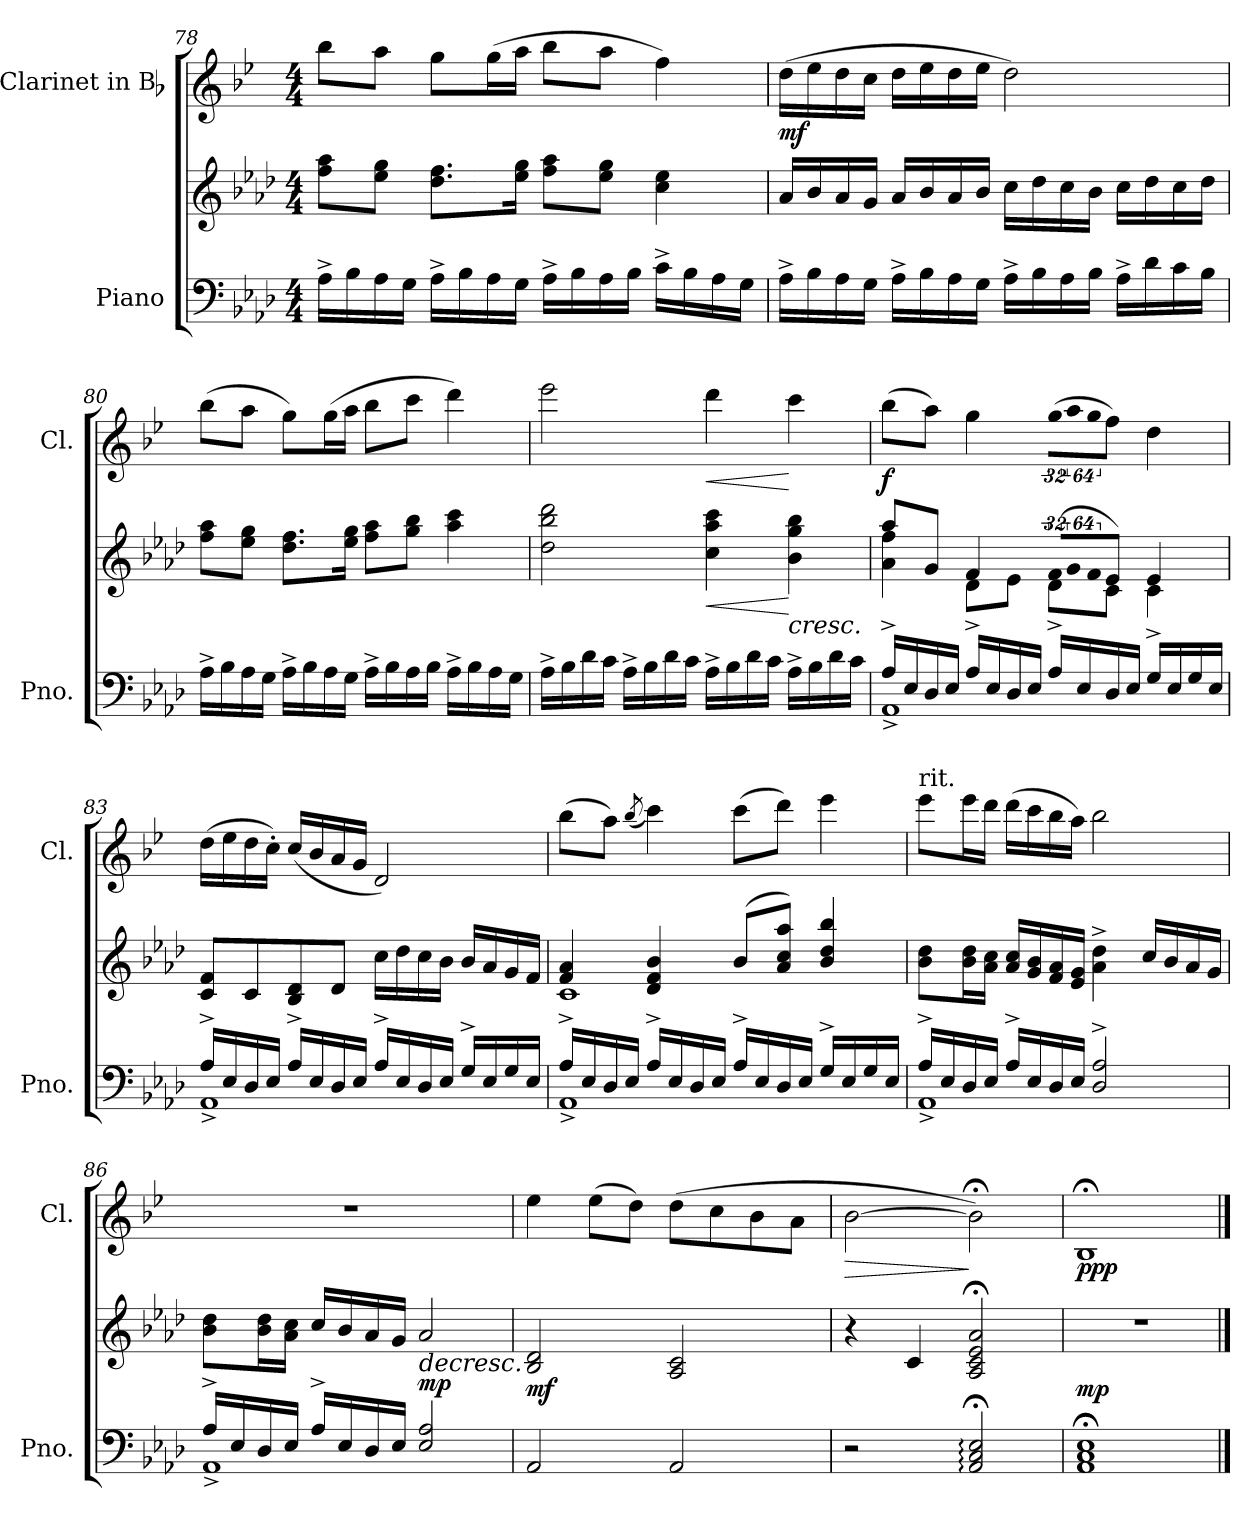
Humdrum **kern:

**kern	**kern	**dynam	**kern	**dynam
*part2	*part2	*part2	*part1	*part1
*staff3	*staff2	*staff2/3	*staff1	*staff1
*I"Piano	*	*	*I"Clarinet in Bb	*
*I'Pno.	*	*	*I'Cl.	*
*clefF4	*clefG2	*	*clefG2	*
*	*	*	*ITrd1c2	*
*k[b-e-a-d-]	*k[b-e-a-d-]	*	*k[b-e-a-d-]	*
*A-:	*A-:	*	*A-:	*
*M4/4	*M4/4	*	*M4/4	*
=78	=78	=78	=78	=78
16A-^i\LL	8ffi\ 8aa-iL	.	8aa-i\L	.
16B-i\	.	.	.	.
16A-i\	8ee-i\ 8ggiJ	.	8ggi\J	.
16Gi\JJ	.	.	.	.
16A-^i\LL	8.dd-i\ 8.ffiL	.	8ffi\L	.
16B-i\	.	.	.	.
16A-i\	.	.	(16ffi\L	.
16Gi\JJ	16ee-i\ 16ggiJk	.	16ggi\JJ	.
16A-^i\LL	8ffi\ 8aa-iL	.	8aa-i\L	.
16B-i\	.	.	.	.
16A-i\	8ee-i\ 8ggiJ	.	8ggi\J	.
16B-i\JJ	.	.	.	.
16c^i\LL	4cci\ 4ee-i	.	4ee-i\)	.
16B-i\	.	.	.	.
16A-i\	.	.	.	.
16Gi\JJ	.	.	.	.
!!LO:PB:g=z
=79	=79	=79	=79	=79
16A-^i\LL	16a-i/LL	.	(16cci\LL	mf
16B-i\	16b-i/	.	16dd-i\	.
16A-i\	16a-i/	.	16cci\	.
16Gi\JJ	16gi/JJ	.	16b-i\JJ	.
16A-^i\LL	16a-i/LL	.	16cci\LL	.
16B-i\	16b-i/	.	16dd-i\	.
16A-i\	16a-i/	.	16cci\	.
16Gi\JJ	16b-i/JJ	.	16dd-i\JJ	.
16A-^i\LL	16cci\LL	.	2cci\)	.
16B-i\	16dd-i\	.	.	.
16A-i\	16cci\	.	.	.
16B-i\JJ	16b-i\JJ	.	.	.
16A-^i\LL	16cci\LL	.	.	.
16d-i\	16dd-i\	.	.	.
16ci\	16cci\	.	.	.
16B-i\JJ	16dd-i\JJ	.	.	.
=80	=80	=80	=80	=80
16A-^i\LL	8ffi\ 8aa-iL	.	(8aa-i\L	.
16B-i\	.	.	.	.
16A-i\	8ee-i\ 8ggiJ	.	8ggi\J	.
16Gi\JJ	.	.	.	.
16A-^i\LL	8.dd-i\ 8.ffiL	.	8ffi\L)	.
16B-i\	.	.	.	.
16A-i\	.	.	(16ffi\L	.
16Gi\JJ	16ee-i\ 16ggiJk	.	16ggi\JJ	.
16A-^i\LL	8ffi\ 8aa-iL	.	8aa-i\L	.
16B-i\	.	.	.	.
16A-i\	8ggi\ 8bb-iJ	.	8bb-i\J	.
16B-i\JJ	.	.	.	.
16A-^i\LL	4aa-i\ 4ccci	.	4ccci\)	.
16B-i\	.	.	.	.
16A-i\	.	.	.	.
16Gi\JJ	.	.	.	.
!!LO:LB:g=z
=81	=81	=81	=81	=81
16A-^i\LL	2dd-i\ 2bb-i 2ddd-i	.	2ddd-i\	.
16B-i\	.	[	.	.
16d-i\	.	.	.	.
16ci\JJ	.	.	.	.
16A-^i\LL	.	.	.	.
16B-i\	.	.	.	.
16d-i\	.	.	.	.
16ci\JJ	.	.	.	.
!	!	!LO:HP:b	!	!LO:HP:b
16A-^i\LL	4cci\ 4aa-i 4ccci	<	4ccci\	<
16B-i\	.	.	.	.
16d-i\	.	.	.	.
16ci\JJ	.	.	.	.
!	!	!LO:HP:n=1:b	!	!
16A-^i\LL	4b-i\ 4ggi 4bb-i	[ <	4bb-i\	[
16B-i\	.	.	.	.
16d-i\	.	.	.	.
16ci\JJ	.	.	.	.
=82	=82	=82	=82	=82
*^	*^	*	*	*
16A-^i/LL	1AA-^i	8aa-i/L	4a-i\ 4ffi	mf mp	(8aa-i\L	f
16E-i/	.	.	.	.	.	.
16D-i/	.	8gi/J	.	.	8ggi\J)	.
16E-i/JJ	.	.	.	.	.	.
16A-^i/LL	.	4fi/	8d-i\L	.	4ffi\	.
16E-i/	.	.	.	.	.	.
16D-i/	.	.	8e-i\J	.	.	.
16E-i/JJ	.	.	.	.	.	.
!	!	!LO:N:vis=16	!	!	!LO:N:vis=16	!
16A-^i/LL	.	(512%21fi/LL	8d-i\L	.	(512%21ffi\LL	.
!	!	!LO:N:vis=16	!	!	!LO:N:vis=16	!
.	.	1024%43gi/	.	.	1024%43ggi\	.
16E-i/	.	.	.	.	.	.
!	!	!LO:N:vis=16	!	!	!LO:N:vis=16	!
.	.	1024%43fi/J	.	.	1024%43ffi\J	.
16D-i/	.	8e-i/J)	8ci\J	.	8ee-i\J)	.
16E-i/JJ	.	.	.	.	.	.
16G^i/LL	.	4e-i/	4ci\	.	4cci\	.
16E-i/	.	.	.	.	.	.
16Gi/	.	.	.	.	.	.
16E-i/JJ	.	.	.	.	.	.
*	*	*v	*v	*	*	*
!!LO:LB:g=z
=83	=83	=83	=83	=83	=83
16A-^i/LL	1AA-^i	8ci/ 8fiL	.	(16cci\LL	.
16E-i/	.	.	.	16dd-i\	.
16D-i/	.	8ci/	.	16cci\	.
16E-i/JJ	.	.	.	16b-'i\JJ)	.
16A-^i/LL	.	8B-i/ 8d-i	.	(16b-i/LL	.
16E-i/	.	.	.	16a-i/	.
16D-i/	.	8d-i/J	.	16gi/	.
16E-i/JJ	.	.	.	16fi/JJ	.
16A-^i/LL	.	16cci\LL	.	2ci/)	.
16E-i/	.	16dd-i\	.	.	.
16D-i/	.	16cci\	.	.	.
16E-i/JJ	.	16b-i\JJ	.	.	.
16G^i/LL	.	16b-i/LL	.	.	.
16E-i/	.	16a-i/	.	.	.
16Gi/	.	16gi/	.	.	.
16E-i/JJ	.	16fi/JJ	.	.	.
=84	=84	=84	=84	=84	=84
*	*	*^	*	*	*
16A-^i/LL	1AA-^i	4fi/ 4a-i	1ci	.	(8aa-i\L	.
16E-i/	.	.	.	.	.	.
16D-i/	.	.	.	.	8ggi\J)	.
16E-i/JJ	.	.	.	.	.	.
.	.	.	.	.	(8qaa-i/	.
16A-^i/LL	.	4d-i/ 4fi 4b-i	.	.	4bb-i\)	.
16E-i/	.	.	.	.	.	.
16D-i/	.	.	.	.	.	.
16E-i/JJ	.	.	.	.	.	.
16A-^i/LL	.	(8b-i/L	.	.	(8bb-i\L	.
16E-i/	.	.	.	.	.	.
16D-i/	.	8a-i/ 8cci 8aa-iJ)	.	.	8ccci\J)	.
16E-i/JJ	.	.	.	.	.	.
16G^i/LL	.	4b-i/ 4dd-i 4bb-i	.	.	4ddd-i\	.
16E-i/	.	.	.	.	.	.
16Gi/	.	.	.	.	.	.
16E-i/JJ	.	.	.	.	.	.
*	*	*v	*v	*	*	*
=85	=85	=85	=85	=85	=85
!	!	!	!	!LO:TX:t=rit.	!
16A-^i/LL	1AA-^i	8b-i\ 8dd-iL	.	8ddd-i\L	.
16E-i/	.	.	.	.	.
16D-i/	.	16b-i\ 16dd-iL	.	16ddd-i\L	.
16E-i/JJ	.	16a-i\ 16cciJJ	.	16ccci\JJ	.
16A-^i/LL	.	16a-i/ 16cciLL	.	(16ccci\LL	.
16E-i/	.	16gi/ 16b-i	.	16bb-i\	.
16D-i/	.	16fi/ 16a-i	.	16aa-i\	.
16E-i/JJ	.	16e-i/ 16giJJ	.	16ggi\JJ)	.
2D-i/^ 2A-i^	.	4a-i\^ 4dd-i^	.	2aa-i\	.
.	.	16cci/LL	.	.	.
.	.	16b-i/	.	.	.
.	.	16a-i/	.	.	.
.	.	16gi/JJ	.	.	.
!!LO:PB:g=z
=86	=86	=86	=86	=86	=86
16A-^i/LL	1AA-^i	8b-i\ 8dd-iL	.	1r	.
16E-i/	.	.	]	.	.
16D-i/	.	16b-i\ 16dd-iL	.	.	.
16E-i/JJ	.	16a-i\ 16cciJJ	.	.	.
16A-^i/LL	.	16cci/LL	.	.	.
16E-i/	.	16b-i/	.	.	.
16D-i/	.	16a-i/	.	.	.
16E-i/JJ	.	16gi/JJ	.	.	.
!	!	!	!LO:HP:b	!	!
2E-i/ 2A-i	.	2a-i/	> mp	.	.
*v	*v	*	*	*	*
=87	=87	=87	=87	=87
2AA-i/	2B-i/ 2d-i	mf	4dd-i\	.
.	.	.	(8dd-i\L	.
.	.	.	8cci\J)	.
2AA-i/	2A-i/ 2ci	.	(8cci\L	.
.	.	.	8b-i\	.
.	.	.	8a-i\	.
.	.	.	8gi\J	.
=88	=88	=88	=88	=88
!	!	!	!	!LO:HP:b
2r	4r	.	[>2a-i\	>
.	4ci/	.	.	.
2AA-i/;: 2Ci;: 2E-i;:	2A-i/; 2ci; 2e-i; 2a-i;	.	2a-;i\])	]
=89	=89	=89	=89	=89
1AA-i; 1Ci; 1E-i;	1r	mp	1A-;i	ppp
==	==	==	==	==
*-	*-	*-	*-	*-
